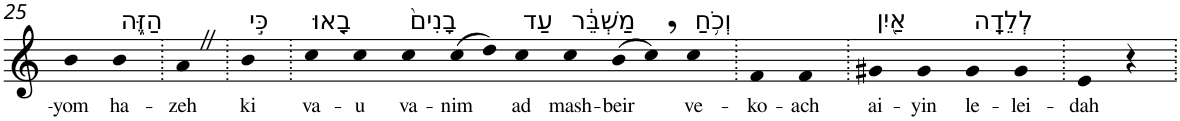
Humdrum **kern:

**kern	**text
*part1	*part1
*staff1	*staff1
*I"Piano	*
*I'Pno	*
!!LO:PB:g=z
*clefG2	*
*k[]	*
=25	=25
!	!LO:LY:b
4b	-yom
!LO:TX:a:t=הַזֶּ֑ה	!
!	!LO:LY:b
4b	ha-
=26.	=26.
!	!LO:LY:b
4aZ	-zeh
=27.	=27.
!LO:TX:a:t=כִּ֣י	!
!	!LO:LY:b
4b	ki
=28.	=28.
!LO:TX:a:t=בָ֤אוּ	!
!	!LO:LY:b
4cc	va-
!	!LO:LY:b
4cc	-u
!LO:TX:a:t=בָנִים֙	!
!	!LO:LY:b
4cc	va-
!	!LO:LY:b
(8cc	-nim
8dd)	.
!LO:TX:a:t=עַד	!
!	!LO:LY:b
4cc	ad
!LO:TX:a:t=מַשְׁבֵּ֔ר	!
!	!LO:LY:b
4cc	mash-
!	!LO:LY:b
(8b	-beir
8cc,)	.
!LO:TX:a:t=וְכֹ֥חַ	!
!	!LO:LY:b
4cc	ve-
=29.	=29.
!	!LO:LY:b
4f	-ko-
!	!LO:LY:b
4f	-ach
=30.	=30.
!LO:TX:a:t=אַ֖יִן	!
!	!LO:LY:b
4g#X	ai-
!	!LO:LY:b
4g#	-yin
!LO:TX:a:t=לְלֵדָֽה	!
!	!LO:LY:b
4g#	le-
!	!LO:LY:b
4g#	-lei-
=31.	=31.
!	!LO:LY:b
4e	-dah
4r	.
=.	=.
*-	*-
